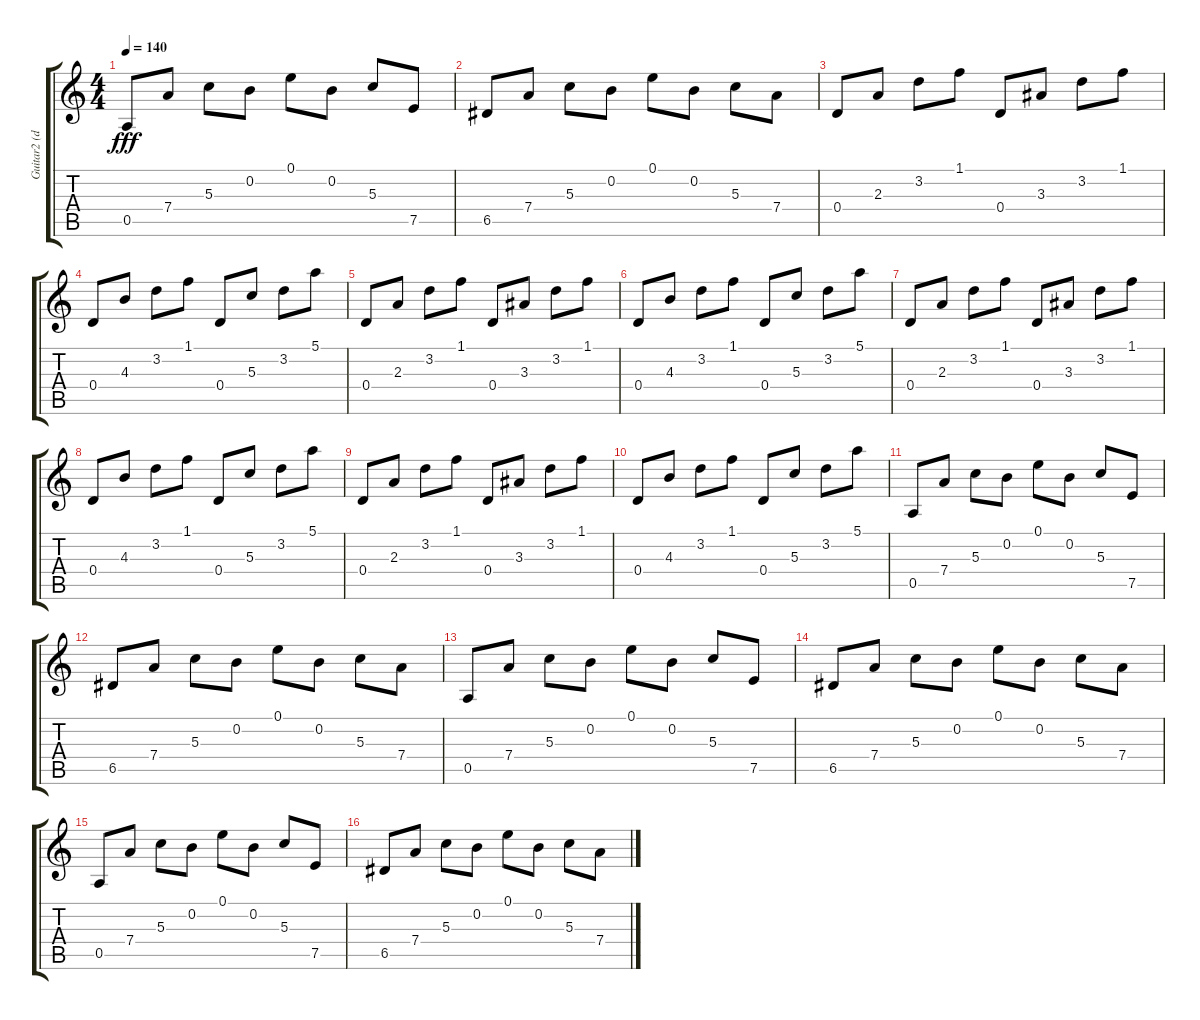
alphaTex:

\track ("Guitar2 (dist)" "Guitar2 (d") {instrument distortionguitar}
\staff {score tabs}
\tuning (E4 B3 G3 D3 A2 E2) {hide}
\ts (4 4)
\tempo 140
\clef g2
\ks c
0.5.8{dy fff} 7.4.8 5.3.8 0.2.8 0.1.8 0.2.8 5.3.8 7.5.8 |
6.5.8 7.4.8 5.3.8 0.2.8 0.1.8 0.2.8 5.3.8 7.4.8 |
0.4.8 2.3.8 3.2.8 1.1.8 0.4.8 3.3.8 3.2.8 1.1.8 |
0.4.8 4.3.8 3.2.8 1.1.8 0.4.8 5.3.8 3.2.8 5.1.8 |
0.4.8 2.3.8 3.2.8 1.1.8 0.4.8 3.3.8 3.2.8 1.1.8 |
0.4.8 4.3.8 3.2.8 1.1.8 0.4.8 5.3.8 3.2.8 5.1.8 |
0.4.8 2.3.8 3.2.8 1.1.8 0.4.8 3.3.8 3.2.8 1.1.8 |
0.4.8 4.3.8 3.2.8 1.1.8 0.4.8 5.3.8 3.2.8 5.1.8 |
0.4.8 2.3.8 3.2.8 1.1.8 0.4.8 3.3.8 3.2.8 1.1.8 |
0.4.8 4.3.8 3.2.8 1.1.8 0.4.8 5.3.8 3.2.8 5.1.8 |
0.5.8 7.4.8 5.3.8 0.2.8 0.1.8 0.2.8 5.3.8 7.5.8 |
6.5.8 7.4.8 5.3.8 0.2.8 0.1.8 0.2.8 5.3.8 7.4.8 |
0.5.8 7.4.8 5.3.8 0.2.8 0.1.8 0.2.8 5.3.8 7.5.8 |
6.5.8 7.4.8 5.3.8 0.2.8 0.1.8 0.2.8 5.3.8 7.4.8 |
0.5.8 7.4.8 5.3.8 0.2.8 0.1.8 0.2.8 5.3.8 7.5.8 |
6.5.8 7.4.8 5.3.8 0.2.8 0.1.8 0.2.8 5.3.8 7.4.8
